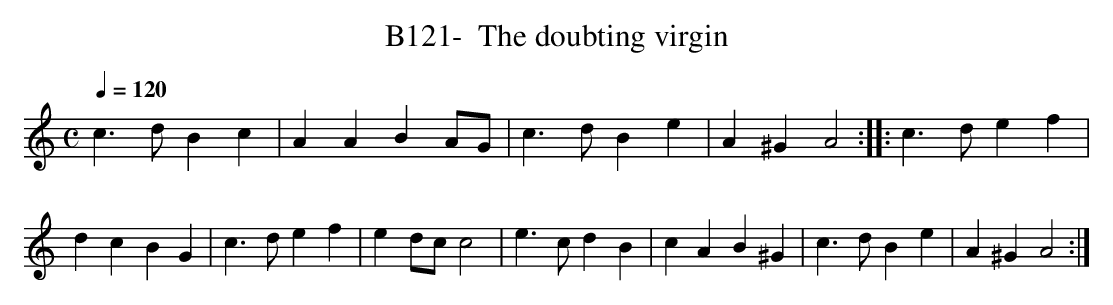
X:1
T:B121-  The doubting virgin
Q:1/4=120
L:1/4
M:C
K:Am
c3/2d/2Bc|AABA/2G/2|c3/2d/2Be|A^GA2::\
c3/2d/2ef|dcBG|c3/2d/2ef|ed/2c/2c2|\
e3/2c/2dB|cAB^G|c3/2d/2Be|A^GA2:|]
